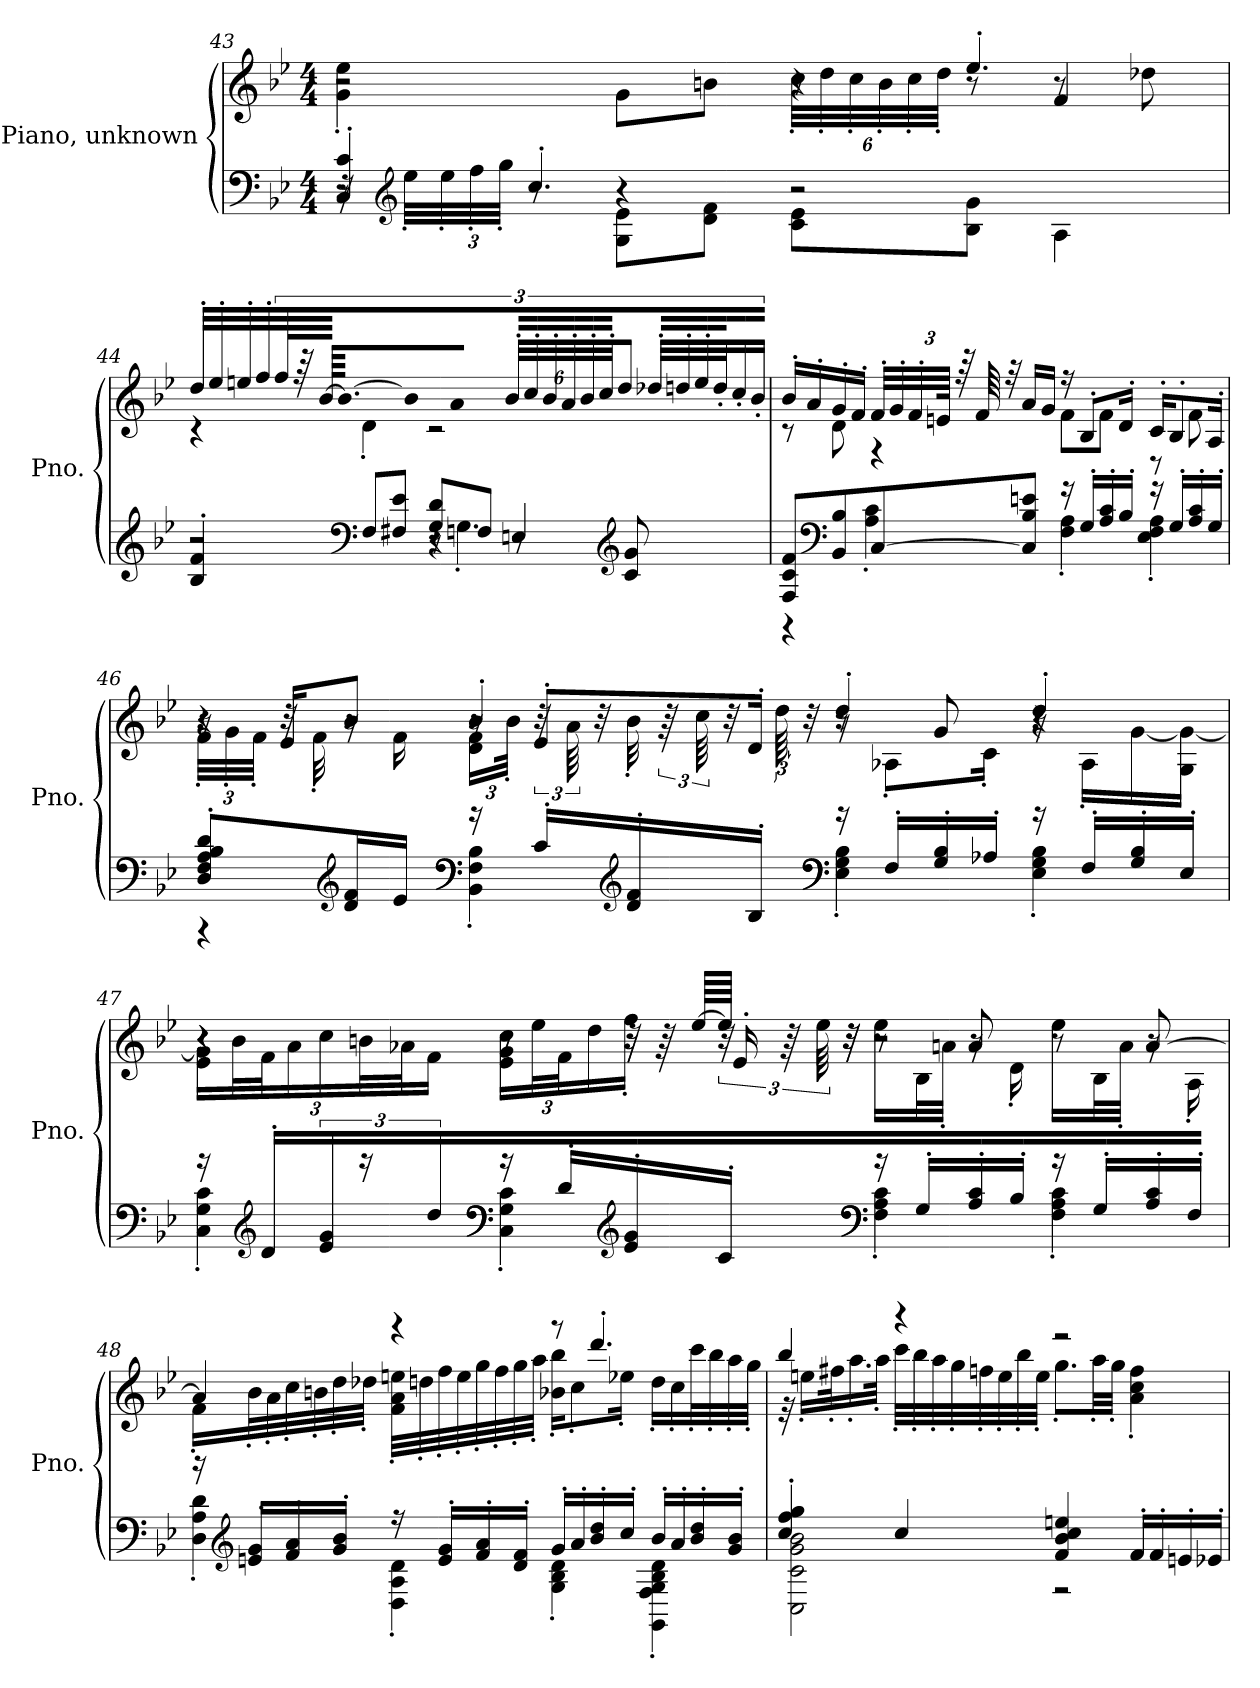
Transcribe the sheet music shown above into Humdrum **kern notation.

**kern	**kern
*part1	*part1
*staff2	*staff1
*I"Piano, unknown	*
*I'Pno.	*
*clefF4	*clefG2
*k[b-e-]	*k[b-e-]
*M4/4	*M4/4
=43	=43
*^	*^
*	*^	*	*^
8r	32r	4C/' 4c/'	2r	4g\' 4ee-\'	2r
*clefG2	*	*	*	*	*
.	32ee-'\LLL	.	.	.	.
*	*Xbrackettup	*	*	*	*
.	48ee-'\	.	.	.	.
.	48ff'\	.	.	.	.
.	48gg'\JJJ	.	.	.	.
4.cc'/	8r	.	.	.	.
.	8G\ 8e-\L	4r	.	8g\L	.
.	8d\ 8f\J	.	.	8bn\J	.
*	*	*	*	*Xbrackettup	*
2r	8c\ 8e-\L	2r	8r	48cc'\LLL	4r
.	.	.	.	48dd'\	.
.	.	.	.	48cc'\	.
.	.	.	.	48b'\	.
.	.	.	.	48cc'\	.
.	.	.	.	48dd'\JJJ	.
.	8B-\ 8g\J	.	4.ee-'/	8r	.
.	4A\	.	.	8r	4f/
.	.	.	.	8dd-X\	.
*	*	*	*	*v	*v
!!LO:LB:g=z
=44	=44	=44	=44	=44
4B-/' 4f/'	2r	2r	32dd'/LLL	4r
.	.	.	32ee-'/	.
.	.	.	32een'/	.
.	.	.	32ff'/	.
*	*	*	*brackettup	*
.	.	.	96ff/JJJk	.
.	.	.	96r	.
.	.	.	[96b-/KKLL	.
.	.	.	16.b-/J_	.
*clefF4	*	*	*	*
8F/L	.	.	8b-/]	4d'\
8F#X/ 8e-/J	.	.	8a/J	.
*	*	*	*Xbrackettup	*
8G/ 8d/L	8r	4r	48b-'/LLL	2r
.	.	.	48cc'/	.
.	.	.	48b-'/	.
.	.	.	48a'/	.
.	.	.	48b-'/	.
.	.	.	48cc'/JJ	.
8Fn/J	4.G'\	.	8dd/J	.
8r	.	4En/	32dd-X'/LLL	.
.	.	.	32ddn'/	.
.	.	.	32ee'/	.
.	.	.	32dd'/J	.
*clefG2	*	*	*	*
8c/ 8g/	.	.	16cc'/	.
.	.	.	16b-'/JJ	.
*	*v	*v	*	*
!!LO:LB:g=z	!!
=45	=45	=45	=45
8F/ 8c/ 8f/L	4r	16b-'/LL	8r
.	.	16a'/	.
*clefF4	*	*	*
8BB-/ 8B-/	.	16g'/	8d\
.	.	16f'/JJ	.
[8C/	4A\' 4c\'	48f'/LLL	4r
.	.	48g'/	.
.	.	48f'/	.
*	*	*brackettup	*
.	.	96en/JJJk	.
.	.	96r	.
.	.	96f/	.
.	.	32r	.
8C/] 8B-/ 8en/J	.	16a/LL	.
.	.	16g/JJ	.
16r	4F\' 4A\'	16r	8f\L
16G'/LL	.	8B-'/L	.
16A/' 16c/'	.	.	8f\J
16B-'/JJ	.	16d'/Jk	.
16r	4E-\' 4F\' 4A\'	16c'/KL	8r
16G'/LL	.	8B-'/	.
16A/' 16c/'	.	.	8f\
16G'/JJ	.	16A'/Jk	.
!!LO:LB:g=z
=46	=46	=46	=46
*	*	*	*Xbrackettup
*	*	*	*^
8D/' 8F/' 8A/' 8B-/' 8d/'L	4r	16r	48f'\LLL	4r
.	.	.	48g'\	.
.	.	.	48f'\JJJ	.
.	.	16e-/KL	32r	.
.	.	.	32f'\	.
*clefG2	*	*	*	*
16d/ 16f/L	.	8b-/J	16r	.
16e-/JJ	.	.	16f\	.
*clefF4	*	*	*	*
16r	4BB-\' 4F\' 4B-\'	4b-'/	24d\ 24f\LL	16r
.	.	.	48b-'\JJk	.
*	*	*	*brackettup	*
16c'/LL	.	.	48r	8e-'/L
.	.	.	96a\	.
.	.	.	32r	.
*clefG2	*	*	*	*
16d/' 16f/'	.	.	32b-'\	.
.	.	.	96r	.
.	.	.	96cc\	.
.	.	.	32r	.
16B-'/JJ	.	.	.	16d'/Jk
.	.	.	96dd\	.
.	.	.	32r	.
*clefF4	*	*	*	*
16r	4E-\' 4G\' 4B-\'	4dd'/	16r	8r
16F'/LL	.	.	8A-X'\L	.
16G/' 16B-/'	.	.	.	8g/
16A-X'/JJ	.	.	16c'\Jk	.
16r	4E-\' 4G\' 4B-\'	4dd'/	16r	4r
16F'/LL	.	.	16A-'\LL	.
16G/' 16B-/'	.	.	[16g\	.
16E-'/JJ	.	.	16G\ 16g\_JJ	.
!!LO:PB:g=z	!!	!!
=47	=47	=47	=47	=47
*	*	*	*Xbrackettup	*
16r	4C\' 4G\' 4c\'	4r	24e-\ 24g\]LL	4r
.	.	.	48b-\L	.
*clefG2	*	*	*	*
16d'/LL	.	.	48f\J	.
.	.	.	24a\	.
*brackettup	*	*	*	*
24e-/ 24g/JJ	.	.	24cc\	.
24r	.	.	48bn\L	.
.	.	.	48a-X\J	.
24dd/	.	.	24f\JJ	.
*clefF4	*	*	*	*
16r	4C\' 4G\' 4c\'	8r	24e-\ 24g\ 24cc\LL	8r
.	.	.	48ee-\L	.
16d'/LL	.	.	48f\J	.
.	.	.	24dd\	.
*clefG2	*	*	*	*
16e-/' 16g/'	.	32r	16ff'\JJ	16r
.	.	64r	.	.
.	.	[64ee-/LLLL	.	.
*	*	*	*brackettup	*
16c'/JJ	.	64ee-/JJJJ]	48r	16e-'/
.	.	64r	.	.
.	.	.	96ee-\	.
.	.	32r	32r	.
*clefF4	*	*	*	*
16r	4F\' 4A\' 4c\'	8r	16ee-\LL	2r
16G'/LL	.	.	32B-\L	.
.	.	.	32an'\JJJ	.
16A/' 16c/'	.	8a/	16r	.
16B-'/JJ	.	.	16d'\	.
16r	4F\' 4A\' 4c\'	8r	16ee-\LL	.
16G'/LL	.	.	32B-\L	.
.	.	.	32a'\JJJ	.
16A/' 16c/'	.	[8a/	16r	.
16F'/JJ	.	.	16A'\	.
*	*	*	*v	*v
!!LO:LB:g=z
=48	=48	=48	=48
16r	4D\' 4A\' 4d\'	4a/]	16f'\LL
*clefG2	*	*	*
16en/' 16g/'LL	.	.	32b-'\L
.	.	.	32a'\
16f/' 16a/'	.	.	32cc'\
.	.	.	32bn'\
16g/' 16b-/'JJ	.	.	32dd'\
.	.	.	32dd-X'\JJJ
16r	4D\' 4A\' 4d\'	4r	32f\' 32a\' 32een\'LLL
.	.	.	32ddn'\
16e/' 16g/'LL	.	.	32ff'\
.	.	.	32ee'\
16f/' 16a/'	.	.	32gg'\
.	.	.	32ff'\
16d/' 16f/'JJ	.	.	32gg'\
.	.	.	32aa'\JJJ
16g'/LL	4G\' 4B-\' 4d\'	8r	16b-X\' 16bb-\'KL
16a'/	.	.	8cc'\
16b-/' 16dd/'	.	4.ddd'/	.
16cc'/JJ	.	.	16ee-X'\Jk
16b-'/LL	4GG\' 4F\' 4G\' 4B-\' 4d\'	.	16dd'\LL
16a'/	.	.	16cc'\
16b-/' 16dd/'	.	.	32ccc'\L
.	.	.	32bb-'\
16g/' 16b-/'JJ	.	.	32aa'\
.	.	.	32gg'\JJJ
!!LO:LB:g=z	!!
=49	=49	=49	=49
4cc/' 4ff/' 4gg/'	2C\ 2c\ 2g\ 2b-\	4bb-/	32r
.	.	.	16een'\LL
.	.	.	32ff#X'\K
.	.	.	16.aa'\
.	.	.	32aa'\JJk
4cc/	.	4r	32ccc'\LLL
.	.	.	32bb-'\
.	.	.	32aa'\
.	.	.	32gg'\
.	.	.	32ffn'\
.	.	.	32ee'\
.	.	.	32bb-'\
.	.	.	32ee'\JJJ
4f/ 4b-/ 4cc/ 4een/	2r	2r	8.gg'\L
.	.	.	32aa'\LL
.	.	.	32gg'\JJJ
16f'/LL	.	.	4a\' 4cc\' 4ff\'
16f'/	.	.	.
16en'/	.	.	.
16e-X'/JJ	.	.	.
*v	*v	*	*
*	*v	*v
=	=
*-	*-
